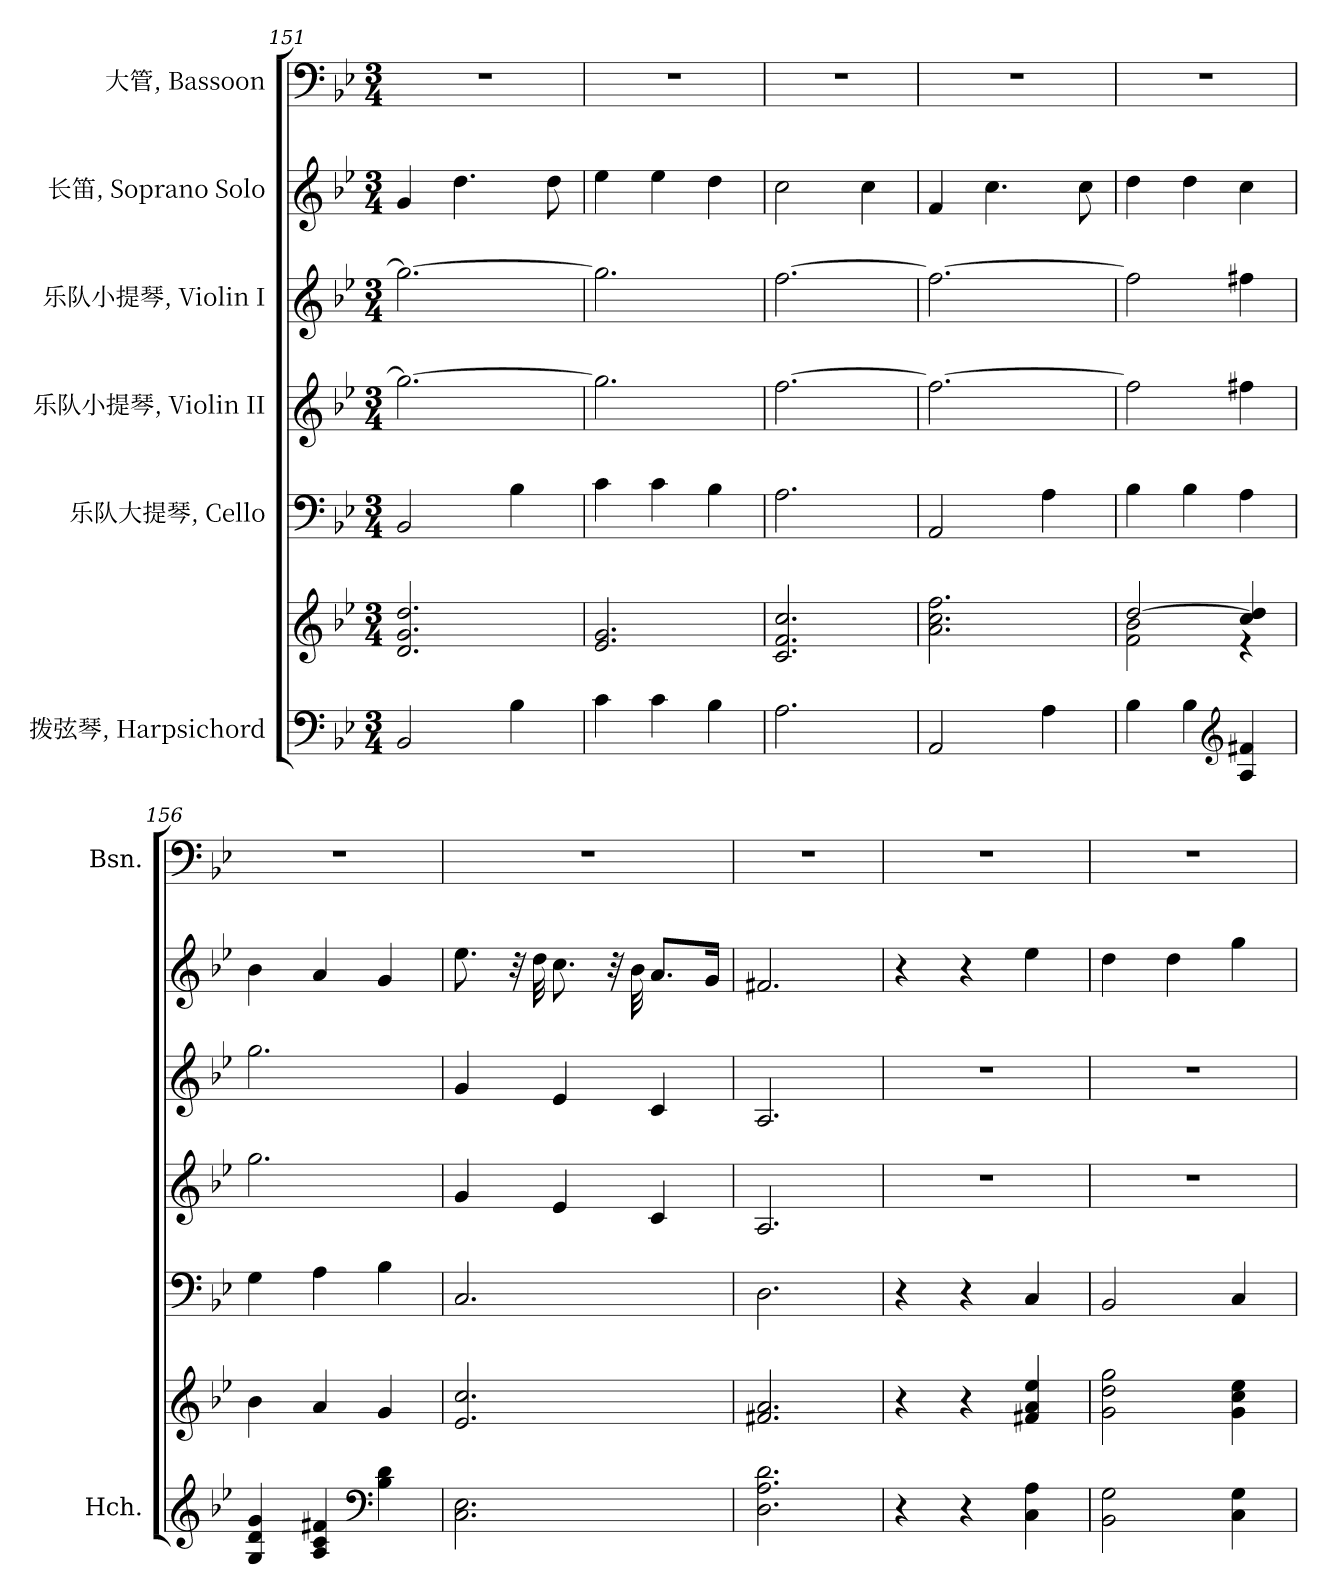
**kern	**kern	**kern	**kern	**kern	**kern	**kern
*part6	*part6	*part5	*part4	*part3	*part2	*part1
*staff7	*staff6	*staff5	*staff4	*staff3	*staff2	*staff1
*I"拨弦琴, Harpsichord	*	*I"乐队大提琴, Cello	*I"乐队小提琴, Violin II	*I"乐队小提琴, Violin I	*I"长笛, Soprano Solo	*I"大管, Bassoon
*I'Hch.	*	*	*	*	*	*I'Bsn.
*clefF4	*clefG2	*clefF4	*clefG2	*clefG2	*clefG2	*clefF4
*k[b-e-]	*k[b-e-]	*k[b-e-]	*k[b-e-]	*k[b-e-]	*k[b-e-]	*k[b-e-]
*M3/4	*M3/4	*M3/4	*M3/4	*M3/4	*M3/4	*M3/4
=151	=151	=151	=151	=151	=151	=151
2BB-/	2.d/ 2.g/ 2.dd/	2BB-/	2.gg\_	2.gg\_	4g/	2.r
.	.	.	.	.	4.dd\	.
4B-\	.	4B-\	.	.	.	.
.	.	.	.	.	8dd\	.
=152	=152	=152	=152	=152	=152	=152
4c\	2.e-/ 2.g/	4c\	2.gg\]	2.gg\]	4ee-\	2.r
4c\	.	4c\	.	.	4ee-\	.
4B-\	.	4B-\	.	.	4dd\	.
=153	=153	=153	=153	=153	=153	=153
2.A\	2.c/ 2.f/ 2.cc/	2.A\	[2.ff\	[2.ff\	2cc\	2.r
.	.	.	.	.	4cc\	.
=154	=154	=154	=154	=154	=154	=154
2AA/	2.a\ 2.cc\ 2.ff\	2AA/	2.ff\_	2.ff\_	4f/	2.r
.	.	.	.	.	4.cc\	.
4A\	.	4A\	.	.	.	.
.	.	.	.	.	8cc\	.
=155	=155	=155	=155	=155	=155	=155
*	*^	*	*	*	*	*
4B-\	[2dd/	2f\ 2b-\	4B-\	2ff\]	2ff\]	4dd\	2.r
4B-\	.	.	4B-\	.	.	4dd\	.
*clefG2	*	*	*	*	*	*	*
4A/ 4f#X/	4cc/ 4dd/]	4r	4A\	4ff#X\	4ff#X\	4cc\	.
*	*v	*v	*	*	*	*	*
=156	=156	=156	=156	=156	=156	=156
4G/ 4d/ 4g/	4b-\	4G\	2.gg\	2.gg\	4b-\	2.r
4A/ 4c/ 4f#X/	4a/	4A\	.	.	4a/	.
*clefF4	*	*	*	*	*	*
4B-\ 4d\	4g/	4B-\	.	.	4g/	.
!!LO:PB:g=z
=157	=157	=157	=157	=157	=157	=157
2.C\ 2.E-\	2.e-/ 2.cc/	2.C/	4g/	4g/	8.ee-\	2.r
.	.	.	.	.	32r	.
.	.	.	.	.	32dd\	.
.	.	.	4e-/	4e-/	8.cc\	.
.	.	.	.	.	32r	.
.	.	.	.	.	32b-\	.
.	.	.	4c/	4c/	8.a/L	.
.	.	.	.	.	16g/Jk	.
=158	=158	=158	=158	=158	=158	=158
*	*	*	*	*	*	*MM40
2.D\ 2.A\ 2.d\	2.f#X/ 2.a/	2.D\	2.A/	2.A/	2.f#X/	2.r
=159	=159	=159	=159	=159	=159	=159
*	*	*	*	*	*	*MM55
4r	4r	4r	2.r	2.r	4r	2.r
4r	4r	4r	.	.	4r	.
4C\ 4A\	4f#X/ 4a/ 4ee-/	4C/	.	.	4ee-\	.
=160	=160	=160	=160	=160	=160	=160
2BB-\ 2G\	2g\ 2dd\ 2gg\	2BB-/	2.r	2.r	4dd\	2.r
.	.	.	.	.	4dd\	.
4C\ 4G\	4g\ 4cc\ 4ee-\	4C/	.	.	4gg\	.
=	=	=	=	=	=	=
*-	*-	*-	*-	*-	*-	*-
